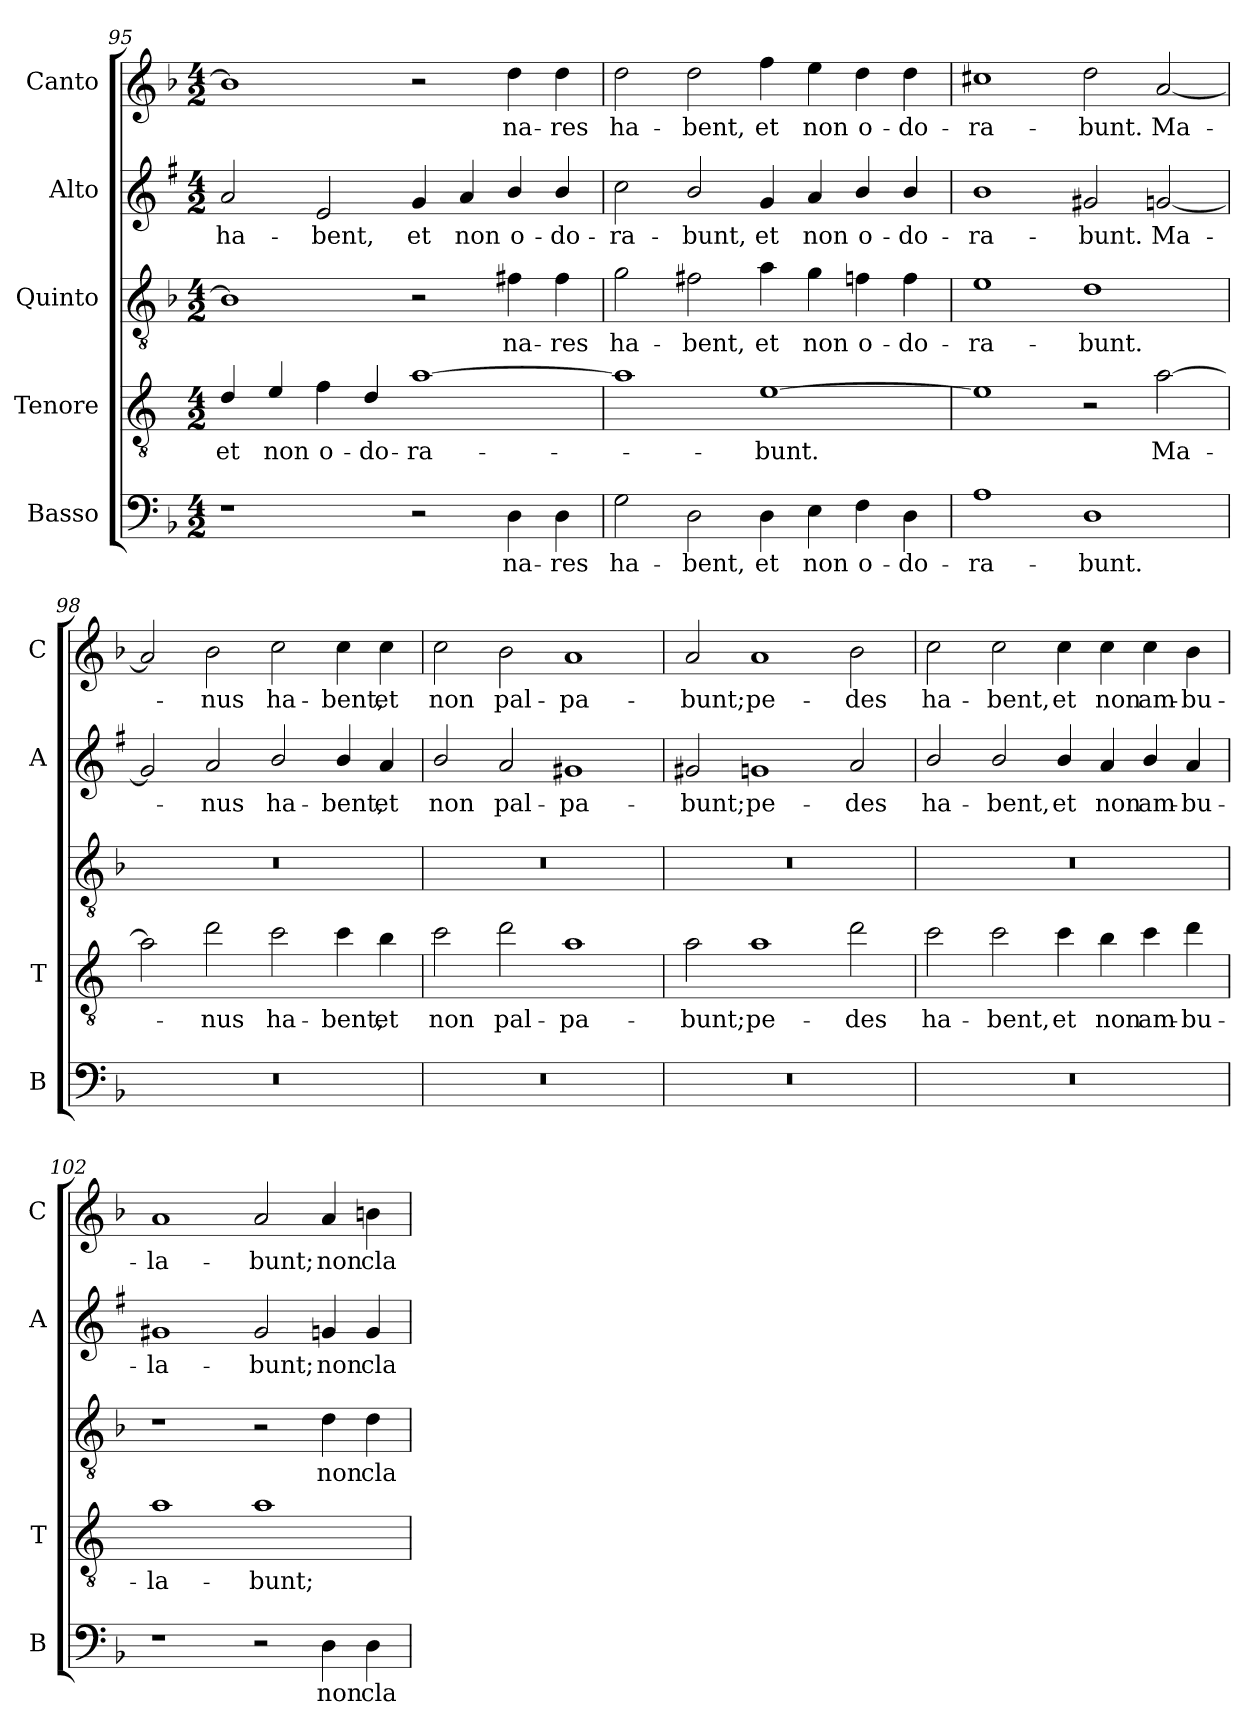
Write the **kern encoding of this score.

**kern	**text	**kern	**text	**kern	**text	**kern	**text	**kern	**text
*part5	*part5	*part4	*part4	*part3	*part3	*part2	*part2	*part1	*part1
*staff5	*staff5	*staff4	*staff4	*staff3	*staff3	*staff2	*staff2	*staff1	*staff1
*I"Basso	*	*I"Tenore	*	*I"Quinto	*	*I"Alto	*	*I"Canto	*
*I'B	*	*I'T	*	*	*	*I'A	*	*I'C	*
*clefF4	*	*clefGv2	*	*clefGv2	*	*clefG2	*	*clefG2	*
*	*	*ITrd4c7	*	*	*	*ITrd1c2	*	*	*
*k[b-]	*	*k[b-]	*	*k[b-]	*	*k[b-]	*	*k[b-]	*
*F:	*	*F:	*	*F:	*	*F:	*	*F:	*
*M4/2	*	*M4/2	*	*M4/2	*	*M4/2	*	*M4/2	*
=95	=95	=95	=95	=95	=95	=95	=95	=95	=95
!	!	!	!LO:LY:b	!	!	!	!LO:LY:b	!	!
1r	.	4G/	et	1B-]	.	2g/	ha-	1b-]	.
!	!	!	!LO:LY:b	!	!	!	!	!	!
.	.	4A/	non	.	.	.	.	.	.
!	!	!	!LO:LY:b	!	!	!	!LO:LY:b	!	!
.	.	4B-\	o-	.	.	2d/	-bent,	.	.
!	!	!	!LO:LY:b	!	!	!	!	!	!
.	.	4G/	-do-	.	.	.	.	.	.
!	!	!	!LO:LY:b	!	!	!	!LO:LY:b	!	!
2r	.	[1d	-ra-	2r	.	4f/	et	2r	.
!	!	!	!	!	!	!	!LO:LY:b	!	!
.	.	.	.	.	.	4g/	non	.	.
!	!LO:LY:b	!	!	!	!LO:LY:b	!	!LO:LY:b	!	!LO:LY:b
4D\	na-	.	.	4f#X\	na-	4a/	o-	4dd\	na-
!	!LO:LY:b	!	!	!	!LO:LY:b	!	!LO:LY:b	!	!LO:LY:b
4D\	-res	.	.	4f#\	-res	4a/	-do-	4dd\	-res
=96	=96	=96	=96	=96	=96	=96	=96	=96	=96
!	!LO:LY:b	!	!	!	!LO:LY:b	!	!LO:LY:b	!	!LO:LY:b
2G\	ha-	1d]	.	2g\	ha-	2b-\	-ra-	2dd\	ha-
!	!LO:LY:b	!	!	!	!LO:LY:b	!	!LO:LY:b	!	!LO:LY:b
2D\	-bent,	.	.	2f#X\	-bent,	2a/	-bunt,	2dd\	-bent,
!	!LO:LY:b	!	!LO:LY:b	!	!LO:LY:b	!	!LO:LY:b	!	!LO:LY:b
4D\	et	[1A	-bunt.	4a\	et	4f/	et	4ff\	et
!	!LO:LY:b	!	!	!	!LO:LY:b	!	!LO:LY:b	!	!LO:LY:b
4E\	non	.	.	4g\	non	4g/	non	4ee\	non
!	!LO:LY:b	!	!	!	!LO:LY:b	!	!LO:LY:b	!	!LO:LY:b
4F\	o-	.	.	4fn\	o-	4a/	o-	4dd\	o-
!	!LO:LY:b	!	!	!	!LO:LY:b	!	!LO:LY:b	!	!LO:LY:b
4D\	-do-	.	.	4f\	-do-	4a/	-do-	4dd\	-do-
=97	=97	=97	=97	=97	=97	=97	=97	=97	=97
!	!LO:LY:b	!	!	!	!LO:LY:b	!	!LO:LY:b	!	!LO:LY:b
1A	-ra-	1A]	.	1e	-ra-	1a	-ra-	1cc#X	-ra-
!	!LO:LY:b	!	!	!	!LO:LY:b	!	!LO:LY:b	!	!LO:LY:b
1D	-bunt.	2r	.	1d	-bunt.	2f#X/	-bunt.	2dd\	-bunt.
!	!	!	!LO:LY:b	!	!	!	!LO:LY:b	!	!LO:LY:b
.	.	[2d\	Ma-	.	.	[2fn/	Ma-	[2a/	Ma-
=98	=98	=98	=98	=98	=98	=98	=98	=98	=98
0r	.	2d\]	.	0r	.	2f/]	.	2a/]	.
!	!	!	!LO:LY:b	!	!	!	!LO:LY:b	!	!LO:LY:b
.	.	2g\	-nus	.	.	2g/	-nus	2b-\	-nus
!	!	!	!LO:LY:b	!	!	!	!LO:LY:b	!	!LO:LY:b
.	.	2f\	ha-	.	.	2a/	ha-	2cc\	ha-
!	!	!	!LO:LY:b	!	!	!	!LO:LY:b	!	!LO:LY:b
.	.	4f\	-bent,	.	.	4a/	-bent,	4cc\	-bent,
!	!	!	!LO:LY:b	!	!	!	!LO:LY:b	!	!LO:LY:b
.	.	4e\	et	.	.	4g/	et	4cc\	et
!!LO:LB:g=z
=99	=99	=99	=99	=99	=99	=99	=99	=99	=99
!	!	!	!LO:LY:b	!	!	!	!LO:LY:b	!	!LO:LY:b
0r	.	2f\	non	0r	.	2a/	non	2cc\	non
!	!	!	!LO:LY:b	!	!	!	!LO:LY:b	!	!LO:LY:b
.	.	2g\	pal-	.	.	2g/	pal-	2b-\	pal-
!	!	!	!LO:LY:b	!	!	!	!LO:LY:b	!	!LO:LY:b
.	.	1d	-pa-	.	.	1f#X	-pa-	1a	-pa-
=100	=100	=100	=100	=100	=100	=100	=100	=100	=100
!	!	!	!LO:LY:b	!	!	!	!LO:LY:b	!	!LO:LY:b
0r	.	2d\	-bunt;	0r	.	2f#X/	-bunt;	2a/	-bunt;
!	!	!	!LO:LY:b	!	!	!	!LO:LY:b	!	!LO:LY:b
.	.	1d	pe-	.	.	1fn	pe-	1a	pe-
!	!	!	!LO:LY:b	!	!	!	!LO:LY:b	!	!LO:LY:b
.	.	2g\	-des	.	.	2g/	-des	2b-\	-des
=101	=101	=101	=101	=101	=101	=101	=101	=101	=101
!	!	!	!LO:LY:b	!	!	!	!LO:LY:b	!	!LO:LY:b
0r	.	2f\	ha-	0r	.	2a/	ha-	2cc\	ha-
!	!	!	!LO:LY:b	!	!	!	!LO:LY:b	!	!LO:LY:b
.	.	2f\	-bent,	.	.	2a/	-bent,	2cc\	-bent,
!	!	!	!LO:LY:b	!	!	!	!LO:LY:b	!	!LO:LY:b
.	.	4f\	et	.	.	4a/	et	4cc\	et
!	!	!	!LO:LY:b	!	!	!	!LO:LY:b	!	!LO:LY:b
.	.	4e\	non	.	.	4g/	non	4cc\	non
!	!	!	!LO:LY:b	!	!	!	!LO:LY:b	!	!LO:LY:b
.	.	4f\	am-	.	.	4a/	am-	4cc\	am-
!	!	!	!LO:LY:b	!	!	!	!LO:LY:b	!	!LO:LY:b
.	.	4g\	-bu-	.	.	4g/	-bu-	4b-\	-bu-
=102	=102	=102	=102	=102	=102	=102	=102	=102	=102
!	!	!	!LO:LY:b	!	!	!	!LO:LY:b	!	!LO:LY:b
1r	.	1d	-la-	1r	.	1f#X	-la-	1a	-la-
!	!	!	!LO:LY:b	!	!	!	!LO:LY:b	!	!LO:LY:b
2r	.	1d	-bunt;	2r	.	2f#/	-bunt;	2a/	-bunt;
!	!LO:LY:b	!	!	!	!LO:LY:b	!	!LO:LY:b	!	!LO:LY:b
4D\	non	.	.	4d\	non	4fn/	non	4a/	non
!	!LO:LY:b	!	!	!	!LO:LY:b	!	!LO:LY:b	!	!LO:LY:b
4D\	cla-	.	.	4d\	cla-	4f/	cla-	4bn\	cla-
=	=	=	=	=	=	=	=	=	=
*-	*-	*-	*-	*-	*-	*-	*-	*-	*-
